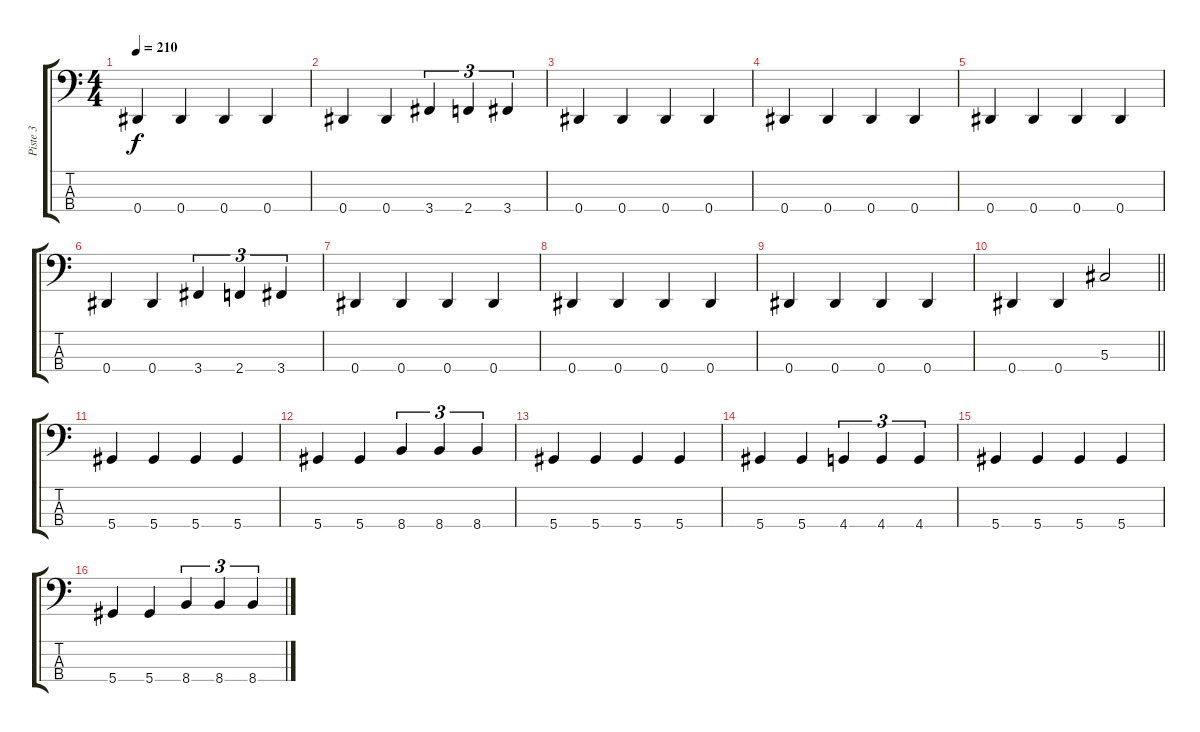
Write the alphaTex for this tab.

\track ("Piste 3" "Piste 3") {instrument slapbass2}
\staff {score tabs}
\tuning (Gb2 Db2 Ab1 Eb1) {hide}
\ts (4 4)
\tempo 210
\clef f4
\ks c
0.4.4{dy f} 0.4.4 0.4.4 0.4.4 |
0.4.4 0.4.4 3.4.4{tu (3 2)} 2.4.4{tu (3 2)} 3.4.4{tu (3 2)} |
0.4.4 0.4.4 0.4.4 0.4.4 |
0.4.4 0.4.4 0.4.4 0.4.4 |
0.4.4 0.4.4 0.4.4 0.4.4 |
0.4.4 0.4.4 3.4.4{tu (3 2)} 2.4.4{tu (3 2)} 3.4.4{tu (3 2)} |
0.4.4 0.4.4 0.4.4 0.4.4 |
0.4.4 0.4.4 0.4.4 0.4.4 |
0.4.4 0.4.4 0.4.4 0.4.4 |
\barLineRight lightlight
0.4.4 0.4.4 5.3.2 |
\section ("" "")
5.4.4 5.4.4 5.4.4 5.4.4 |
5.4.4 5.4.4 8.4.4{tu (3 2)} 8.4.4{tu (3 2)} 8.4.4{tu (3 2)} |
5.4.4 5.4.4 5.4.4 5.4.4 |
5.4.4 5.4.4 4.4.4{tu (3 2)} 4.4.4{tu (3 2)} 4.4.4{tu (3 2)} |
5.4.4 5.4.4 5.4.4 5.4.4 |
5.4.4 5.4.4 8.4.4{tu (3 2)} 8.4.4{tu (3 2)} 8.4.4{tu (3 2)}
